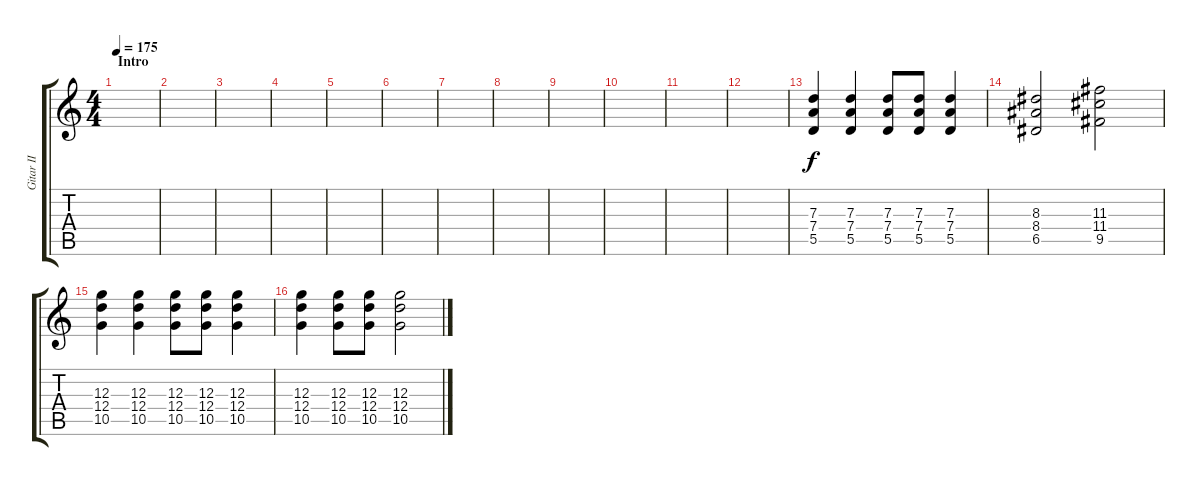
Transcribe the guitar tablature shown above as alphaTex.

\track ("Gitar II" "Gitar II") {instrument distortionguitar}
\staff {score tabs}
\tuning (E4 B3 G3 D3 A2 E2) {hide}
\ts (4 4)
\section ("" "Intro")
\tempo 175
\clef g2
\ks c
|
|
|
|
|
|
|
|
|
|
|
|
(7.3 7.4 5.5).4 (7.3 7.4 5.5).4 (7.3 7.4 5.5).8 (7.3 7.4 5.5).8 (7.3 7.4 5.5).4 |
(8.3 8.4 6.5).2 (11.3 11.4 9.5).2 |
(12.3 12.4 10.5).4 (12.3 12.4 10.5).4 (12.3 12.4 10.5).8 (12.3 12.4 10.5).8 (12.3 12.4 10.5).4 |
(12.3 12.4 10.5).4 (12.3 12.4 10.5).8 (12.3 12.4 10.5).8 (12.3 12.4 10.5).2
